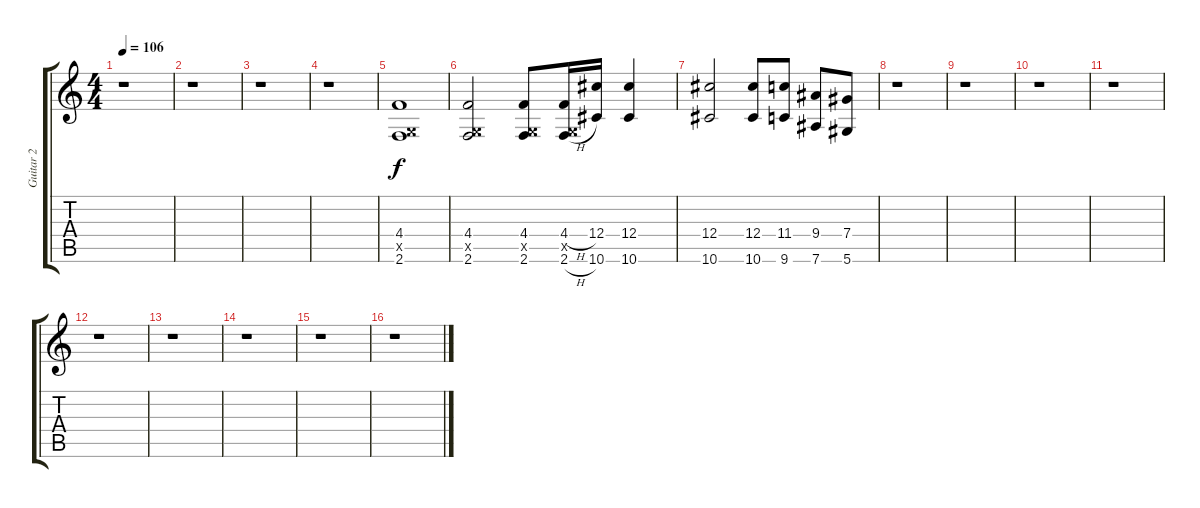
\track ("Guitar 2" "Guitar 2") {instrument electricguitarclean}
\staff {score tabs}
\tuning (Eb4 Bb3 Gb3 Db3 Ab2 Eb2) {hide}
\ts (4 4)
\tempo 106
\clef g2
\ks c
r.1{dy f instrument electricguitarclean} |
r.1 |
r.1 |
r.1 |
(4.4 -1.5{x} 2.6).1 |
(4.4 -1.5{x} 2.6).2 (4.4 -1.5{x} 2.6).8 (4.4{h} -1.5{x} 2.6{h}).16 (12.4 10.6).16 (12.4 10.6).4 |
(12.4 10.6).2 (12.4 10.6).8 (11.4 9.6).8 (9.4 7.6).8 (7.4 5.6).8 |
r.1 |
r.1 |
r.1 |
r.1 |
r.1 |
r.1 |
r.1 |
r.1 |
r.1
